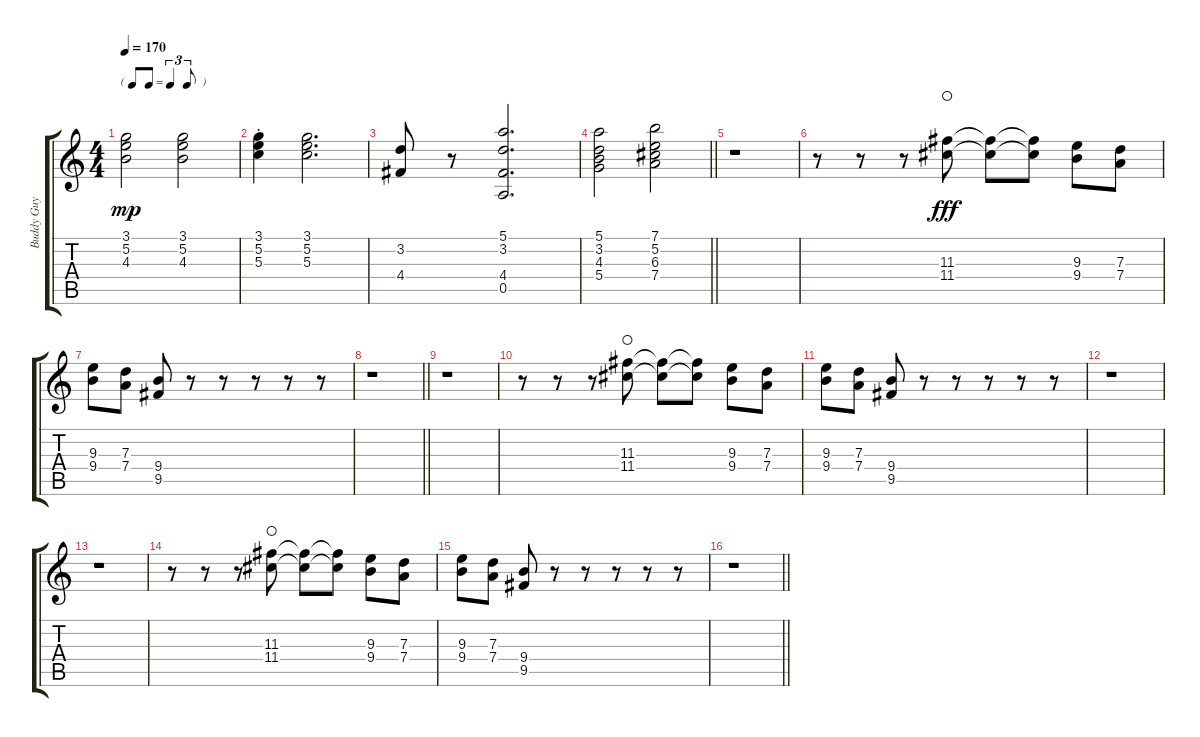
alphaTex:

\track ("Buddy Guy" "Buddy Guy") {instrument electricguitarclean}
\staff {score tabs}
\tuning (E4 B3 G3 D3 A2 E2) {hide}
\ts (4 4)
\tf triplet8th
\tempo 170
\clef g2
\ks c
(3.1 5.2 4.3).2{dy mp} (3.1 5.2 4.3).2 |
(3.1{st} 5.2{st} 5.3{st}).4 (3.1 5.2 5.3).2{d} |
(3.2 4.4).8 r.8 (5.1 3.2 4.4 0.5).2{d} |
\barLineRight lightlight
(5.1 3.2 4.3 5.4).2 (7.1 5.2 6.3 7.4).2 |
r.1 |
r.8 r.8 r.8 (11.3 11.4).8{dy fff waho} (11.3{t} 11.4{t}).8 (11.3{t} 11.4{t}).8 (9.3 9.4).8 (7.3 7.4).8 |
(9.3 9.4).8 (7.3 7.4).8 (9.4 9.5).8 r.8 r.8 r.8 r.8 r.8 |
\barLineRight lightlight
r.1 |
r.1 |
r.8 r.8 r.8 (11.3 11.4).8{waho} (11.3{t} 11.4{t}).8 (11.3{t} 11.4{t}).8 (9.3 9.4).8 (7.3 7.4).8 |
(9.3 9.4).8 (7.3 7.4).8 (9.4 9.5).8 r.8 r.8 r.8 r.8 r.8 |
r.1 |
r.1 |
r.8 r.8 r.8 (11.3 11.4).8{waho} (11.3{t} 11.4{t}).8 (11.3{t} 11.4{t}).8 (9.3 9.4).8 (7.3 7.4).8 |
(9.3 9.4).8 (7.3 7.4).8 (9.4 9.5).8 r.8 r.8 r.8 r.8 r.8 |
\barLineRight lightlight
r.1
